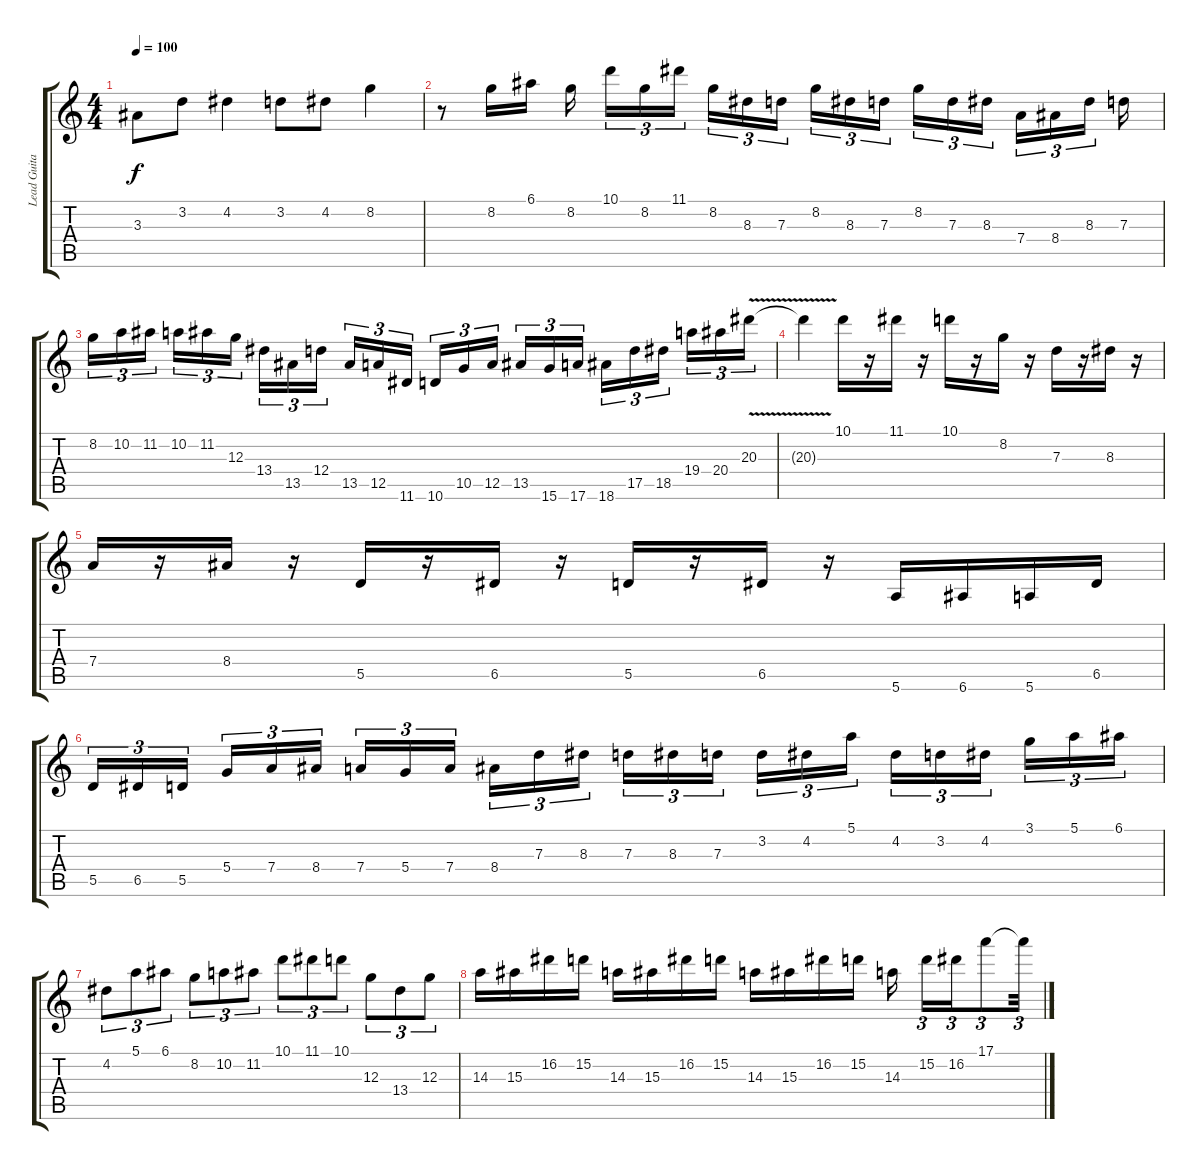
\track ("Lead Guitar" "Lead Guita") {instrument distortionguitar}
\staff {score tabs}
\tuning (E4 B3 G3 D3 A2 E2) {hide}
\ts (4 4)
\tempo 100
\clef g2
\ks c
3.3.8{dy f} 3.2.8 4.2.4 3.2.8 4.2.8 8.2.4 |
r.8 8.2.16 6.1.16 8.2.16 10.1.16{tu (3 2)} 8.2.16{tu (3 2)} 11.1.16{tu (3 2)} 8.2.16{tu (3 2)} 8.3.16{tu (3 2)} 7.3.16{tu (3 2)} 8.2.16{tu (3 2)} 8.3.16{tu (3 2)} 7.3.16{tu (3 2)} 8.2.16{tu (3 2)} 7.3.16{tu (3 2)} 8.3.16{tu (3 2)} 7.4.16{tu (3 2)} 8.4.16{tu (3 2)} 8.3.16{tu (3 2)} 7.3.16 |
8.2.16{tu (3 2)} 10.2.16{tu (3 2)} 11.2.16{tu (3 2)} 10.2.16{tu (3 2)} 11.2.16{tu (3 2)} 12.3.16{tu (3 2)} 13.4.16{tu (3 2)} 13.5.16{tu (3 2)} 12.4.16{tu (3 2)} 13.5.16{tu (3 2)} 12.5.16{tu (3 2)} 11.6.16{tu (3 2)} 10.6.16{tu (3 2)} 10.5.16{tu (3 2)} 12.5.16{tu (3 2)} 13.5.16{tu (3 2)} 15.6.16{tu (3 2)} 17.6.16{tu (3 2)} 18.6.16{tu (3 2)} 17.5.16{tu (3 2)} 18.5.16{tu (3 2)} 19.4.16{tu (3 2)} 20.4.16{tu (3 2)} 20.3{v}.16{tu (3 2)} |
20.3{t}.4 10.1.16 r.16 11.1.16 r.16 10.1.16 r.16 8.2.16 r.16 7.3.16 r.16 8.3.16 r.16 |
7.4.16 r.16 8.4.16 r.16 5.5.16 r.16 6.5.16 r.16 5.5.16 r.16 6.5.16 r.16 5.6.16 6.6.16 5.6.16 6.5.16 |
5.5.16{tu (3 2)} 6.5.16{tu (3 2)} 5.5.16{tu (3 2)} 5.4.16{tu (3 2)} 7.4.16{tu (3 2)} 8.4.16{tu (3 2)} 7.4.16{tu (3 2)} 5.4.16{tu (3 2)} 7.4.16{tu (3 2)} 8.4.16{tu (3 2)} 7.3.16{tu (3 2)} 8.3.16{tu (3 2)} 7.3.16{tu (3 2)} 8.3.16{tu (3 2)} 7.3.16{tu (3 2)} 3.2.16{tu (3 2)} 4.2.16{tu (3 2)} 5.1.16{tu (3 2)} 4.2.16{tu (3 2)} 3.2.16{tu (3 2)} 4.2.16{tu (3 2)} 3.1.16{tu (3 2)} 5.1.16{tu (3 2)} 6.1.16{tu (3 2)} |
4.2.8{tu (3 2)} 5.1.8{tu (3 2)} 6.1.8{tu (3 2)} 8.2.8{tu (3 2)} 10.2.8{tu (3 2)} 11.2.8{tu (3 2)} 10.1.8{tu (3 2)} 11.1.8{tu (3 2)} 10.1.8{tu (3 2)} 12.3.8{tu (3 2)} 13.4.8{tu (3 2)} 12.3.8{tu (3 2)} |
14.3.16 15.3.16 16.2.16 15.2.16 14.3.16 15.3.16 16.2.16 15.2.16 14.3.16 15.3.16 16.2.16 15.2.16 14.3.16 15.2.16{tu (3 2)} 16.2.16{tu (3 2)} 17.1.8{tu (3 2)} 17.1{t}.32{tu (3 2)}
